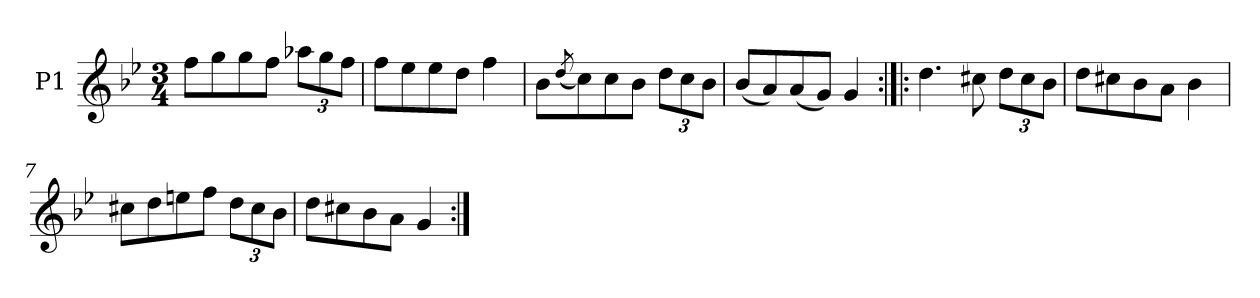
**kern
*part1
*staff1
*I"P1
*clefG2
*k[b-e-]
*g:
*M3/4
=1
8ffL
8gg
8gg
8ffJ
12aa-XL
12gg
12ffJ
=2
8ffL
8ee-
8ee-
8ddJ
4ff
=3
8b-L
(8qdd/
8cc)
8cc
8b-J
12ddL
12cc
12b-J
=4
(8b-L
8a)
(8a
8gJ)
4g
=5:|!|:
4.dd
8cc#X
12ddL
12cc#
12b-J
=6
8ddL
8cc#X
8b-
8aJ
4b-
=7
8cc#XL
8dd
8een
8ffJ
12ddL
12cc#
12b-J
=8
8ddL
8cc#X
8b-
8aJ
4g
=:|!
*-
